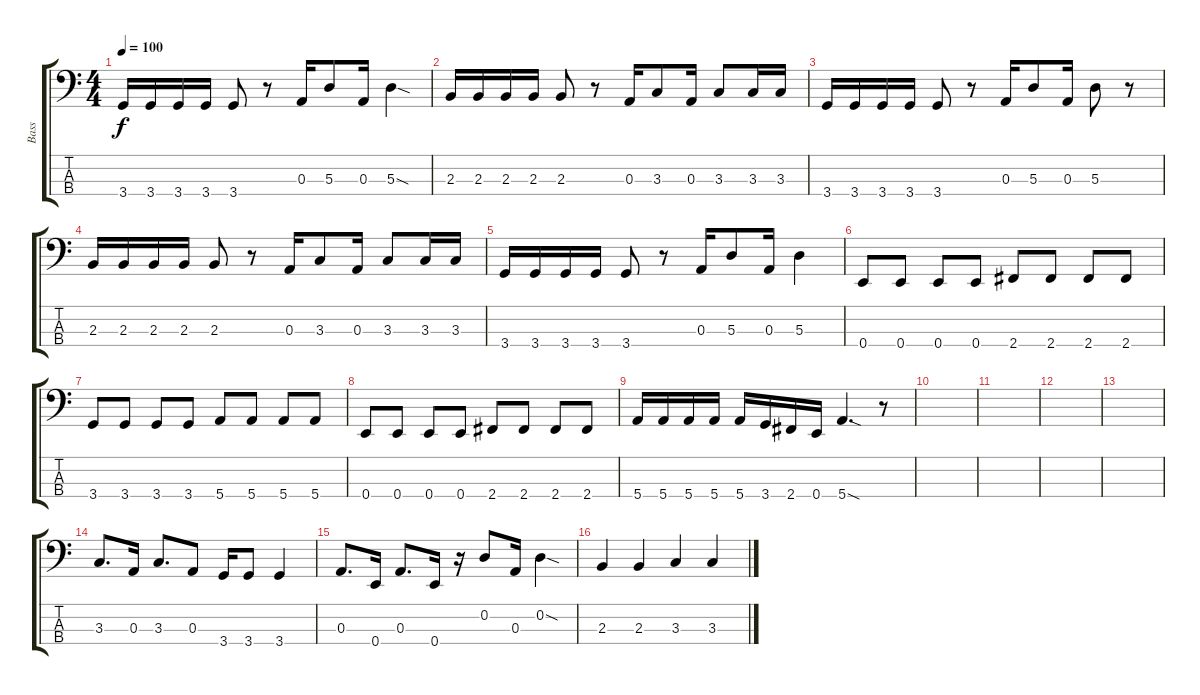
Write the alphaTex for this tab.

\track ("Bass" "Bass") {instrument electricbasspick}
\staff {score tabs}
\tuning (G2 D2 A1 E1) {hide}
\ts (4 4)
\tempo 100
\clef f4
\ks c
3.4.16{dy f} 3.4.16 3.4.16 3.4.16 3.4.8 r.8 0.3.16 5.3.8 0.3.16 5.3{sod}.4 |
2.3.16 2.3.16 2.3.16 2.3.16 2.3.8 r.8 0.3.16 3.3.8 0.3.16 3.3.8 3.3.16 3.3.16 |
3.4.16 3.4.16 3.4.16 3.4.16 3.4.8 r.8 0.3.16 5.3.8 0.3.16 5.3.8 r.8 |
2.3.16 2.3.16 2.3.16 2.3.16 2.3.8 r.8 0.3.16 3.3.8 0.3.16 3.3.8 3.3.16 3.3.16 |
3.4.16 3.4.16 3.4.16 3.4.16 3.4.8 r.8 0.3.16 5.3.8 0.3.16 5.3.4 |
0.4.8 0.4.8 0.4.8 0.4.8 2.4.8 2.4.8 2.4.8 2.4.8 |
3.4.8 3.4.8 3.4.8 3.4.8 5.4.8 5.4.8 5.4.8 5.4.8 |
0.4.8 0.4.8 0.4.8 0.4.8 2.4.8 2.4.8 2.4.8 2.4.8 |
5.4.16 5.4.16 5.4.16 5.4.16 5.4.16 3.4.16 2.4.16 0.4.16 5.4{sod}.4{d} r.8 |
|
|
|
|
3.3.8{d} 0.3.16 3.3.8{d} 0.3.8 3.4.16 3.4.8 3.4.4 |
0.3.8{d} 0.4.16 0.3.8{d} 0.4.16 r.16 0.2.8 0.3.16 0.2{sod}.4 |
2.3.4 2.3.4 3.3.4 3.3.4
